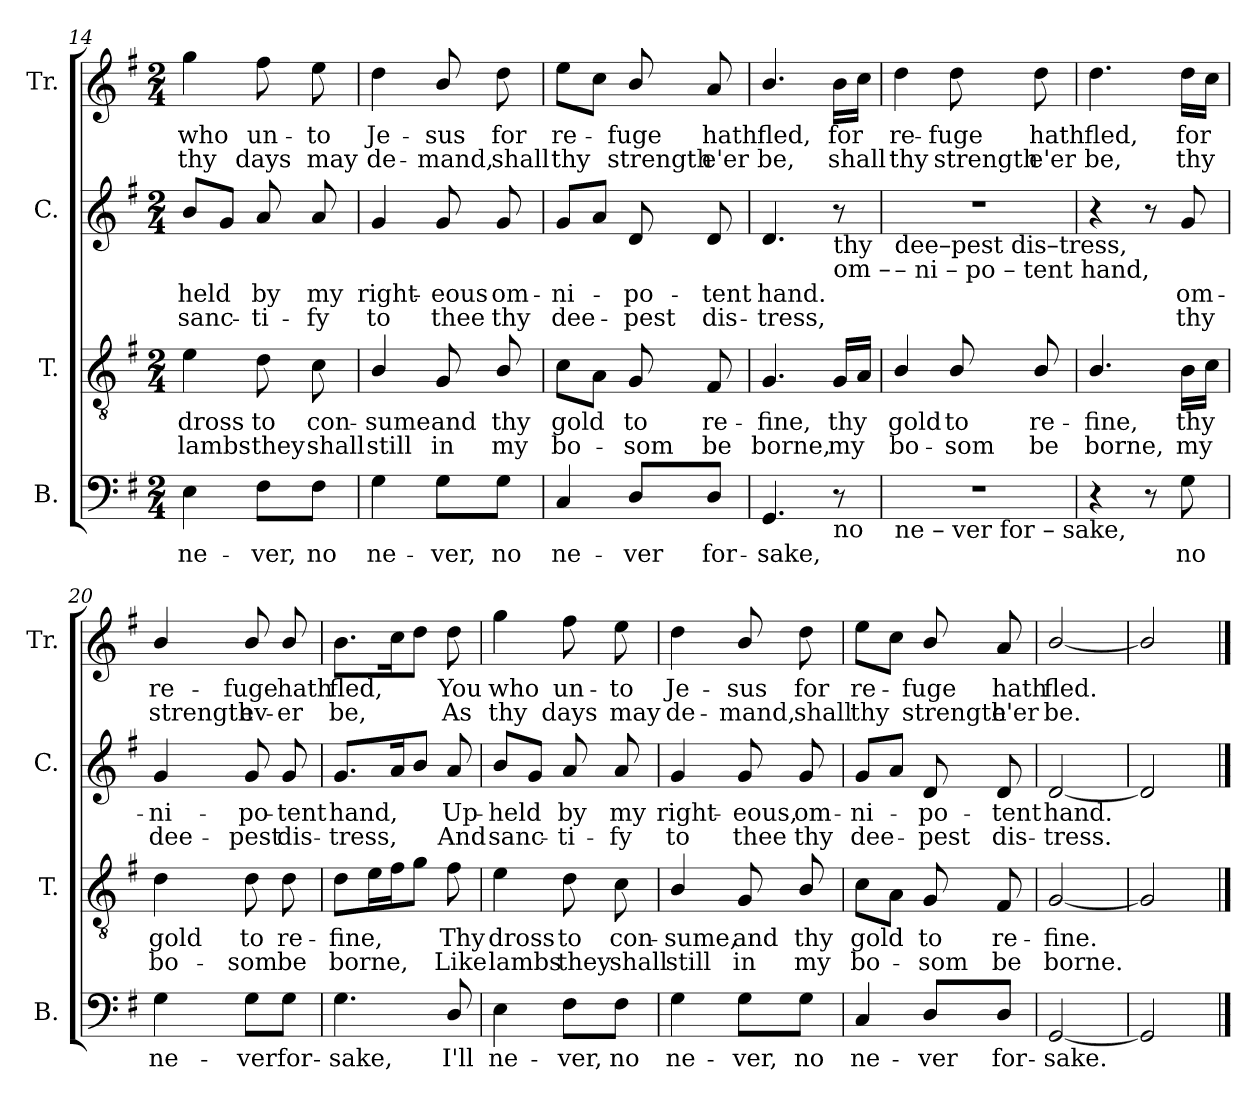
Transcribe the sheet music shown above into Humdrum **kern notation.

**kern	**text	**kern	**text	**text	**kern	**text	**text	**kern	**text	**text
*part4	*part4	*part3	*part3	*part3	*part2	*part2	*part2	*part1	*part1	*part1
*staff4	*staff4	*staff3	*staff3	*staff3	*staff2	*staff2	*staff2	*staff1	*staff1	*staff1
*I"B.	*	*I"T.	*	*	*I"C.	*	*	*I"Tr.	*	*
*I'B.	*	*I'T.	*	*	*I'C.	*	*	*I'Tr.	*	*
*clefF4	*	*clefGv2	*	*	*clefG2	*	*	*clefG2	*	*
*k[f#]	*	*k[f#]	*	*	*k[f#]	*	*	*k[f#]	*	*
*M2/4	*	*M2/4	*	*	*M2/4	*	*	*M2/4	*	*
=14	=14	=14	=14	=14	=14	=14	=14	=14	=14	=14
4E\	ne-	4e\	dross	lambs	8b/L	-held	sanc-	4gg\	who	thy
.	.	.	.	.	8g/J	.	.	.	.	.
8F#\L	-ver,	8d\	to	they	8a/	by	-ti-	8ff#\	un-	days
8F#\J	no	8c\	con-	shall	8a/	my	-fy	8ee\	-to	may
=15	=15	=15	=15	=15	=15	=15	=15	=15	=15	=15
4G\	ne-	4B/	-sume	still	4g/	right-	to	4dd\	Je-	de-
8G\L	-ver,	8G/	and	in	8g/	-eous	thee	8b/	-sus	-mand,
8G\J	no	8B/	thy	my	8g/	om-	thy	8dd\	for	shall
=16	=16	=16	=16	=16	=16	=16	=16	=16	=16	=16
4C/	ne-	8c\L	gold	bo-	8g/L	-ni-	dee-	8ee\L	re-	thy
.	.	8A\J	.	.	8a/J	.	.	8cc\J	.	.
8D/L	-ver	8G/	to	-som	8d/	-po-	-pest	8b/	-fuge	strength
8D/J	for-	8F#/	re-	be	8d/	-tent	dis-	8a/	hath	e'er
=17	=17	=17	=17	=17	=17	=17	=17	=17	=17	=17
4.GG/	-sake,	4.G/	-fine,	borne,	4.d/	hand.	-tress,	4.b/	fled,	be,
!	!	!	!	!	!LO:TX:b:t=thy	!	!	!	!	!
!	!	!	!	!	!LO:TX:b:t=om –	!	!	!	!	!
!LO:TX:b:t=no	!	!	!	!	!	!	!	!	!	!
8r	.	16G/LL	thy	my	8r	.	.	16b\LL	for	shall
.	.	16A/JJ	.	.	.	.	.	16cc\JJ	.	.
!!LO:LB:g=z
=18	=18	=18	=18	=18	=18	=18	=18	=18	=18	=18
!	!	!	!	!	!LO:TX:b:t=dee–pest      dis–tress,	!	!	!	!	!
!	!	!	!	!	!LO:TX:b:t=– ni – po   –  tent hand,	!	!	!	!	!
!LO:TX:b:t=ne  –  ver     for –   sake,	!	!	!	!	!	!	!	!	!	!
2r	.	4B/	gold	bo-	2r	.	.	4dd\	re-	thy
.	.	8B/	to	-som	.	.	.	8dd\	-fuge	strength
.	.	8B/	re-	be	.	.	.	8dd\	hath	e'er
=19	=19	=19	=19	=19	=19	=19	=19	=19	=19	=19
4r	.	4.B/	-fine,	borne,	4r	.	.	4.dd\	fled,	be,
8r	.	.	.	.	8r	.	.	.	.	.
8G\	no	16B\LL	thy	my	8g/	om-	thy	16dd\LL	for	thy
.	.	16c\JJ	.	.	.	.	.	16cc\JJ	.	.
=20	=20	=20	=20	=20	=20	=20	=20	=20	=20	=20
4G\	ne-	4d\	gold	bo-	4g/	-ni-	dee-	4b/	re-	strength
8G\L	-ver	8d\	to	-som	8g/	-po-	-pest	8b/	-fuge	ev-
8G\J	for-	8d\	re-	be	8g/	-tent	dis-	8b/	hath	-er
=21	=21	=21	=21	=21	=21	=21	=21	=21	=21	=21
4.G\	-sake,	8d\L	-fine,	borne,	8.g/L	hand,	-tress,	8.b\L	fled,	be,
.	.	16e\L	.	.	.	.	.	.	.	.
.	.	16f#\J	.	.	16a/K	.	.	16cc\K	.	.
.	.	8g\J	.	.	8b/J	.	.	8dd\J	.	.
8D/	I'll	8f#\	Thy	Like	8a/	Up-	And	8dd\	You	As
=22	=22	=22	=22	=22	=22	=22	=22	=22	=22	=22
4E\	ne-	4e\	dross	lambs	8b/L	-held	sanc-	4gg\	who	thy
.	.	.	.	.	8g/J	.	.	.	.	.
8F#\L	-ver,	8d\	to	they	8a/	by	-ti-	8ff#\	un-	days
8F#\J	no	8c\	con-	shall	8a/	my	-fy	8ee\	-to	may
=23	=23	=23	=23	=23	=23	=23	=23	=23	=23	=23
4G\	ne-	4B/	-sume,	still	4g/	right-	to	4dd\	Je-	de-
8G\L	-ver,	8G/	and	in	8g/	-eous,	thee	8b/	-sus	-mand,
8G\J	no	8B/	thy	my	8g/	om-	thy	8dd\	for	shall
=24	=24	=24	=24	=24	=24	=24	=24	=24	=24	=24
4C/	ne-	8c\L	gold	bo-	8g/L	-ni-	dee-	8ee\L	re-	thy
.	.	8A\J	.	.	8a/J	.	.	8cc\J	.	.
8D/L	-ver	8G/	to	-som	8d/	-po-	-pest	8b/	-fuge	strength
8D/J	for-	8F#/	re-	be	8d/	-tent	dis-	8a/	hath	e'er
=25	=25	=25	=25	=25	=25	=25	=25	=25	=25	=25
[2GG/	-sake.	[2G/	-fine.	borne.	[2d/	hand.	-tress.	[2b/	fled.	be.
=26	=26	=26	=26	=26	=26	=26	=26	=26	=26	=26
2GG/]	.	2G/]	.	.	2d/]	.	.	2b/]	.	.
==	==	==	==	==	==	==	==	==	==	==
*-	*-	*-	*-	*-	*-	*-	*-	*-	*-	*-
